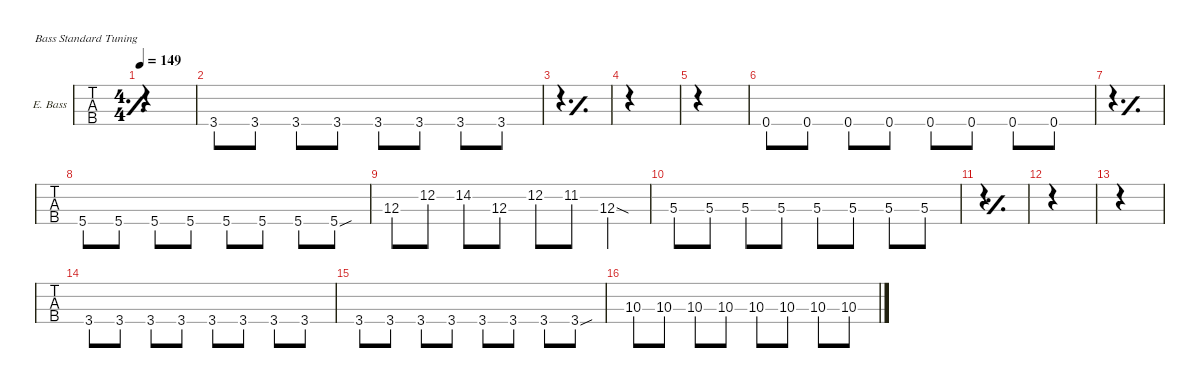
\defaultSystemsLayout 4
\hideDynamics
\bracketExtendMode nobrackets
\firstSystemTrackNameOrientation horizontal
\track ("Ele. Bass" "E. Bass") {defaultSystemsLayout 4 instrument electricbassfinger}
\staff {tabs}
\tuning (G2 D2 A1 E1)
\ts (4 4)
\tempo 149
\clef f4
\simile simple
\scale
0.23625
\ks d
|
\simile none
\scale
0.291252 3.4{acc forcenatural}.8{beam Up} 3.4{acc forcenatural}.8{beam Up} 3.4{acc forcenatural}.8{beam Up} 3.4{acc forcenatural}.8{beam Up} 3.4{acc forcenatural}.8{beam Up} 3.4{acc forcenatural}.8{beam Up} 3.4{acc forcenatural}.8{beam Up} 3.4{acc forcenatural}.8{beam Up} |
\simile simple
\scale
0.236249 |
\scale
0.236249 |
\scale
0.23625 |
\simile none
\scale
0.291251 0.4{acc forcenatural}.8{beam Up} 0.4{acc forcenatural}.8{beam Up} 0.4{acc forcenatural}.8{beam Up} 0.4{acc forcenatural}.8{beam Up} 0.4{acc forcenatural}.8{beam Up} 0.4{acc forcenatural}.8{beam Up} 0.4{acc forcenatural}.8{beam Up} 0.4{acc forcenatural}.8{beam Up} |
\simile simple
\scale
0.236251 |
\simile none
\scale
0.236249 5.4{acc forcenatural}.8{beam Up} 5.4{acc forcenatural}.8{beam Up} 5.4{acc forcenatural}.8{beam Up} 5.4{acc forcenatural}.8{beam Up} 5.4{acc forcenatural}.8{beam Up} 5.4{acc forcenatural}.8{beam Up} 5.4{acc forcenatural}.8{beam Up} 5.4{sou acc forcenatural}.8{beam Up} |
\scale
0.236249 12.3{acc forcenatural}.8{beam Down} 12.2{acc forcenatural}.8{beam Down} 14.2{acc forcenatural}.8{beam Down} 12.3{acc forcenatural}.8{beam Down} 12.2{acc forcenatural}.8{beam Down} 11.2{acc #}.8{beam Down} 12.3{sod acc forcenatural}.4{beam Down} |
\scale
0.29125 5.3{acc forcenatural}.8{beam Up} 5.3{acc forcenatural}.8{beam Up} 5.3{acc forcenatural}.8{beam Up} 5.3{acc forcenatural}.8{beam Up} 5.3{acc forcenatural}.8{beam Up} 5.3{acc forcenatural}.8{beam Up} 5.3{acc forcenatural}.8{beam Up} 5.3{acc forcenatural}.8{beam Up} |
\simile simple
\scale
0.236251 |
\scale
0.236249 |
\scale
0.23625 |
\simile none
\scale
0.29125 3.4{acc forcenatural}.8{beam Up} 3.4{acc forcenatural}.8{beam Up} 3.4{acc forcenatural}.8{beam Up} 3.4{acc forcenatural}.8{beam Up} 3.4{acc forcenatural}.8{beam Up} 3.4{acc forcenatural}.8{beam Up} 3.4{acc forcenatural}.8{beam Up} 3.4{acc forcenatural}.8{beam Up} |
\scale
0.236251 3.4{acc forcenatural}.8{beam Up} 3.4{acc forcenatural}.8{beam Up} 3.4{acc forcenatural}.8{beam Up} 3.4{acc forcenatural}.8{beam Up} 3.4{acc forcenatural}.8{beam Up} 3.4{acc forcenatural}.8{beam Up} 3.4{acc forcenatural}.8{beam Up} 3.4{sou acc forcenatural}.8{beam Up} |
\scale
0.236249 10.3{acc forcenatural}.8{beam Down} 10.3{acc forcenatural}.8{beam Down} 10.3{acc forcenatural}.8{beam Down} 10.3{acc forcenatural}.8{beam Down} 10.3{acc forcenatural}.8{beam Down} 10.3{acc forcenatural}.8{beam Down} 10.3{acc forcenatural}.8{beam Down} 10.3{acc forcenatural}.8{beam Down}
